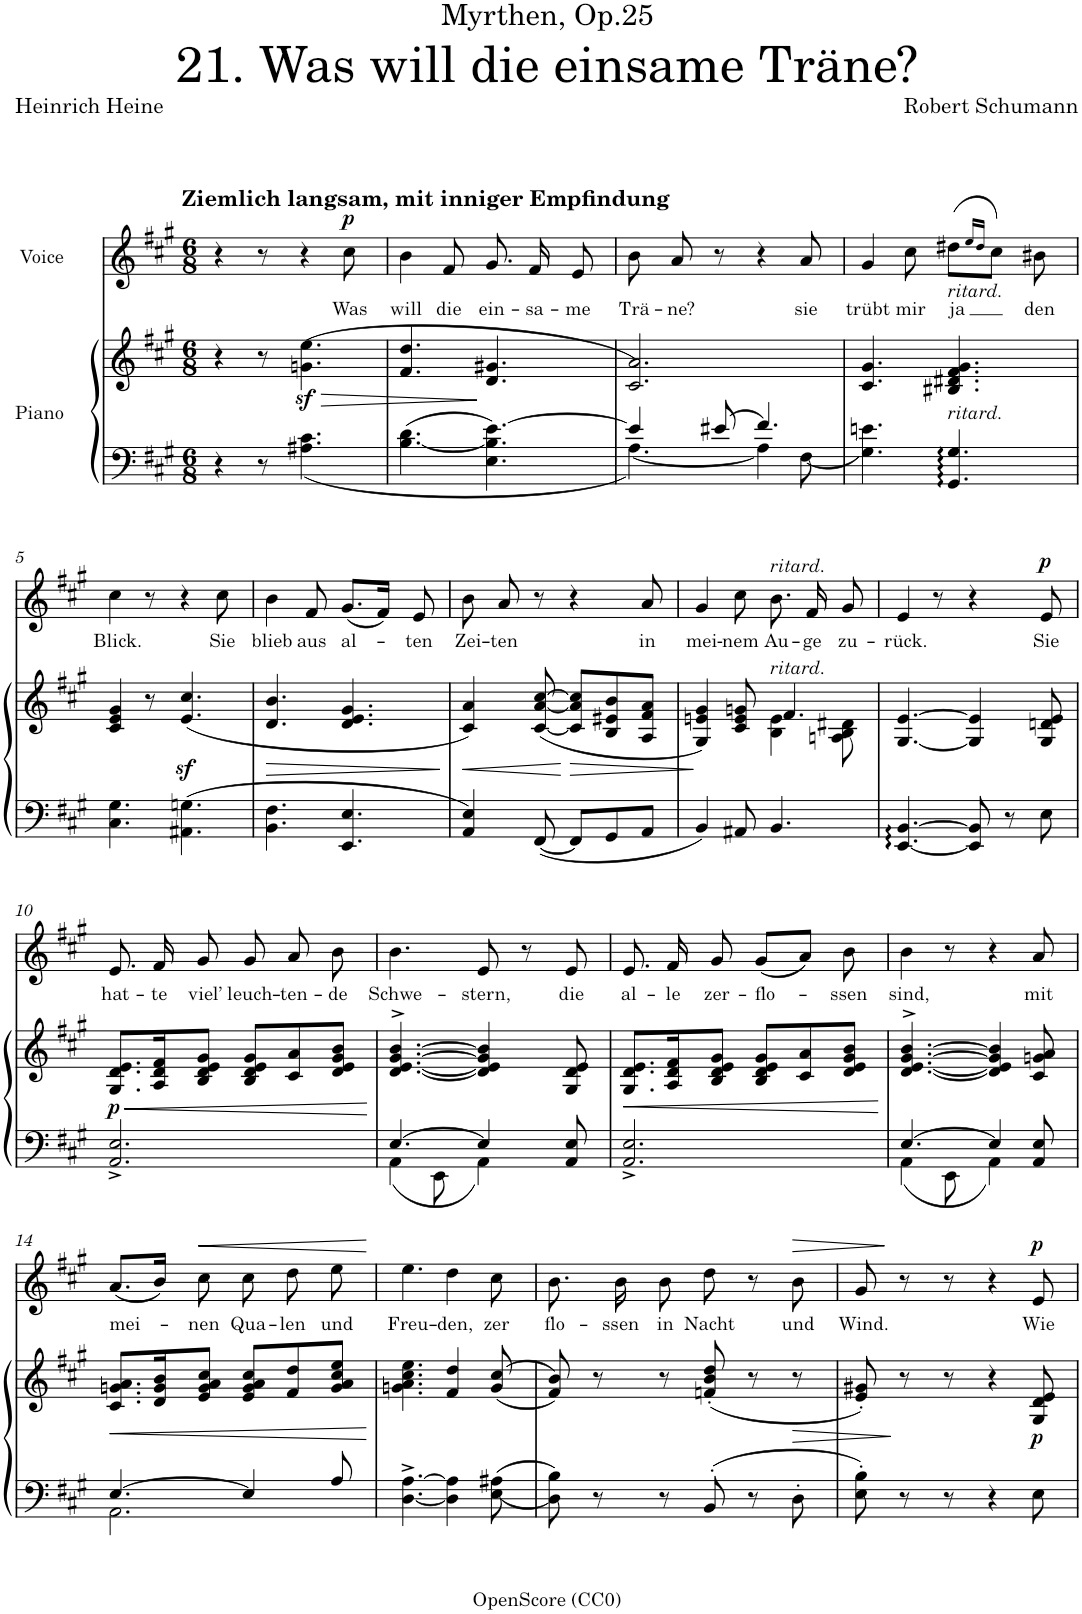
**kern	**kern	**dynam	**kern	**text	**dynam
*part2	*part2	*part2	*part1	*part1	*part1
*staff3	*staff2	*staff2/3	*staff1	*staff1	*staff1
*I"Piano	*	*	*I"Voice	*	*
*I'Pno	*	*	*	*	*
*clefF4	*clefG2	*	*clefG2	*	*
*k[f#c#g#]	*k[f#c#g#]	*	*k[f#c#g#]	*	*
*M6/8	*M6/8	*	*M6/8	*	*
=1	=1	=1	=1	=1	=1
!	!	!	!LO:TX:a:B:t=Ziemlich langsam, mit inniger Empfindung	!	!
4r	4r	.	4r	.	.
8r	8r	.	8r	.	.
!	!	!LO:HP:b	!	!	!
4.A#X\ 4.c#\	(4.gn\z< 4.ee\z<	>	4r	.	.
!	!	!	!	!LO:LY:b	!LO:DY:a
.	.	.	8cc#\	Was	p
=2	=2	=2	=2	=2	=2
!	!	!	!	!LO:LY:b	!
[4.B\ 4.d\	4.f#/ 4.dd/	.	4b\	will	.
!	!	!	!	!LO:LY:b	!
.	.	.	8f#/	die	.
!	!	!	!	!LO:LY:b	!
4.E\ 4.B\] [>4.e\	4.d/ 4.g#X/	]	8.g#/	ein-	.
!	!	!	!	!LO:LY:b	!
.	.	.	16f#/	-sa-	.
!	!	!	!	!LO:LY:b	!
.	.	.	8e/	-me	.
=3	=3	=3	=3	=3	=3
*^	*	*	*	*	*
!	!	!	!	!	!LO:LY:b	!
4e/]	[4.A\	2.c#/ 2.a/)	.	8b\	Trä-	.
!	!	!	!	!	!LO:LY:b	!
.	.	.	.	8a/	-ne?	.
8e#X/	.	.	.	8r	.	.
4.f#/	4A\]	.	.	4r	.	.
!	!	!	!	!	!LO:LY:b	!
.	8F#\	.	.	8a/	sie	.
=4	=4	=4	=4	=4	=4	=4
!	!	!	!	!	!LO:LY:b	!
*v	*v	*	*	*	*	*
4.G#\ 4.en\	4.c#/ 4.g#/	.	4g#/	trübt	.
!	!	!	!	!LO:LY:b	!
.	.	.	8cc#\	mir	.
!	!	!	!LO:TX:b:i:t=ritard.	!	!
!	!LO:TX:b:i:t=ritard.	!	!	!	!
!	!	!	!	!LO:LY:b	!
4.GG#/ 4.G#/	4.B#X/ 4.d#X/ 4.f#/ 4.g#/	.	(8dd#X\L	ja	.
.	.	.	16qee/LL	.	.
.	.	.	16qdd#/JJ	.	.
.	.	.	8cc#\J)	.	.
!	!	!	!	!LO:LY:b	!
.	.	.	8b#X\	den	.
!!LO:LB:g=z
=5	=5	=5	=5	=5	=5
!	!	!	!	!LO:LY:b	!
4.C#\ 4.G#\	4c#/ 4e/ 4g#/	.	4cc#\	Blick.	.
.	8r	.	8r	.	.
4.AA#X\ 4.Gn\	(<4.e/z< 4.cc#/z<	.	4r	.	.
!	!	!	!	!LO:LY:b	!
.	.	.	8cc#\	Sie	.
=6	=6	=6	=6	=6	=6
!	!	!LO:HP:b	!	!LO:LY:b	!
4.BB\ 4.F#\	4.d/ 4.b/	>	4b\	blieb	.
!	!	!	!	!LO:LY:b	!
.	.	.	8f#/	aus	.
!	!	!	!	!LO:LY:b	!
4.EE/ 4.E/	4.d/ 4.e/ 4.g#/	.	(8.g#/L	al-	.
.	.	.	16f#/Jk)	.	.
!	!	!	!	!LO:LY:b	!
.	.	.	8e/	-ten	.
.	.	]	.	.	.
=7	=7	=7	=7	=7	=7
!	!	!LO:HP:b	!	!LO:LY:b	!
4AA/ 4E/	4c#/ 4a/)	<	8b\	Zei-	.
!	!	!	!	!LO:LY:b	!
.	.	.	8a/	-ten	.
[8FF#/	([8c#/ [8a/ [8cc#/	.	8r	.	.
!	!	!LO:HP:n=1:b	!	!	!
8FF#/L]	8c#/] 8a/] 8cc#/]L	[ >	4r	.	.
8GG#/	8B/ 8e#X/ 8b/	.	.	.	.
!	!	!	!	!LO:LY:b	!
8AA/J	8A/ 8f#/ 8a/J	.	8a/	in	.
=8	=8	=8	=8	=8	=8
*	*^	*	*	*	*
!	!	!	!	!	!LO:LY:b	!
4BB/	4G#/ 4en/ 4g#/)	4ryy	.	4g#/	mei-	.
!	!	!	!	!	!LO:LY:b	!
8AA#X/	8c#/ 8e/ 8gn/	8ryy	]	8cc#\	-nem	.
!	!	!	!	!LO:TX:a:i:t=ritard.	!	!
!	!LO:TX:a:i:t=ritard.	!	!	!	!	!
!	!	!	!	!	!LO:LY:b	!
4.BB/	4.f#/	4B\ 4e\	.	8.b\	Au-	.
!	!	!	!	!	!LO:LY:b	!
.	.	.	.	16f#/	-ge	.
!	!	!	!	!	!LO:LY:b	!
.	.	8An\ 8B\ 8d#X\	.	8g#/	zu-	.
=9	=9	=9	=9	=9	=9	=9
!	!	!	!	!	!LO:LY:b	!
*	*v	*v	*	*	*	*
[4.EE/ [4.BB/	[4.G#/ [4.e/	.	4e/	-rück.	.
.	.	.	8r	.	.
8EE/] 8BB/]	4G#/] 4e/]	.	4r	.	.
8r	.	.	.	.	.
!	!	!	!	!LO:LY:b	!LO:DY:a
8E\	8G#/ 8dn/ 8e/	.	8e/	Sie	p
!!LO:LB:g=z
=10	=10	=10	=10	=10	=10
!	!	!LO:HP:b	!	!LO:LY:b	!
!	!	!LO:DY:n=1:b	!	!	!
2.AA/^ 2.E/^	8.G#/ 8.d/ 8.e/L	< p	8.e/	hat-	.
!	!	!	!	!LO:LY:b	!
.	16A/ 16d/ 16f#/K	.	16f#/	-te	.
!	!	!	!	!LO:LY:b	!
.	8B/ 8d/ 8e/ 8g#/J	.	8g#/	viel’	.
!	!	!	!	!LO:LY:b	!
.	8B/ 8d/ 8e/ 8g#/L	.	8g#/	leuch-	.
!	!	!	!	!LO:LY:b	!
.	8c#/ 8a/	.	8a/	-ten-	.
!	!	!	!	!LO:LY:b	!
.	8d/ 8e/ 8g#/ 8b/J	.	8b\	-de	.
.	.	[	.	.	.
=11	=11	=11	=11	=11	=11
*^	*	*	*	*	*
!	!	!	!	!	!LO:LY:b	!
[4.E/	4AA\	[4.d/^> [<4.e/^> [>4.g#/^> [4.b/^>	.	4.b\	Schwe-	.
.	8EE\	.	.	.	.	.
!	!	!	!	!	!LO:LY:b	!
4E/]	4AA\	4d/] 4e/] 4g#/] 4b/]	.	8e/	-stern,	.
.	.	.	.	8r	.	.
!	!	!	!	!	!LO:LY:b	!
8AA/ 8E/	8ryy	8G#/ 8d/ 8e/	.	8e/	die	.
=12	=12	=12	=12	=12	=12	=12
!	!	!	!LO:HP:b	!	!LO:LY:b	!
*v	*v	*	*	*	*	*
2.AA/^ 2.E/^	8.G#/ 8.d/ 8.e/L	<	8.e/	al-	.
!	!	!	!	!LO:LY:b	!
.	16A/ 16d/ 16f#/K	.	16f#/	-le	.
!	!	!	!	!LO:LY:b	!
.	8B/ 8d/ 8e/ 8g#/J	.	8g#/	zer-	.
!	!	!	!	!LO:LY:b	!
.	8B/ 8d/ 8e/ 8g#/L	.	(8g#/L	-flo-	.
.	8c#/ 8a/	.	8a/J)	.	.
!	!	!	!	!LO:LY:b	!
.	8d/ 8e/ 8g#/ 8b/J	.	8b\	-ssen	.
.	.	[	.	.	.
=13	=13	=13	=13	=13	=13
*^	*	*	*	*	*
!	!	!	!	!	!LO:LY:b	!
[4.E/	4AA\	[4.d/^> [<4.e/^> [>4.g#/^> [4.b/^>	.	4b\	sind,	.
.	8EE\	.	.	8r	.	.
4E/]	4AA\	4d/] 4e/] 4g#/] 4b/]	.	4r	.	.
!	!	!	!	!	!LO:LY:b	!
8AA/ 8E/	8ryy	8c#/ 8gn/ 8a/	.	8a/	mit	.
!!LO:LB:g=z
=14	=14	=14	=14	=14	=14	=14
!	!	!	!LO:HP:b	!	!LO:LY:b	!
[4.E/	2.AA\	8.c#/ 8.gn/ 8.a/L	<	(8.a/L	mei-	.
.	.	16d/ 16g/ 16b/K	.	16b/Jk)	.	.
!	!	!	!	!	!LO:LY:b	!LO:HP:b
.	.	8e/ 8g/ 8a/ 8cc#/J	.	8cc#\	-nen	<
!	!	!	!	!	!LO:LY:b	!
4E/]	.	8e/ 8g/ 8a/ 8cc#/L	.	8cc#\	Qua-	.
!	!	!	!	!	!LO:LY:b	!
.	.	8f#/ 8dd/	.	8dd\	-len	.
!	!	!	!	!	!LO:LY:b	!
8A/	.	8g/ 8a/ 8cc#/ 8ee/J	.	8ee\	und	.
*v	*v	*	*	*	*	*
.	.	[	.	.	[
=15	=15	=15	=15	=15	=15
!	!	!	!	!LO:LY:b	!
[4.D\^ [4.A\^	4.gn\^ 4.a\^ 4.cc#\^ 4.ee\^	.	4.ee\	Freu-	.
!	!	!	!	!LO:LY:b	!
4D\] 4A\]	4f#/ 4dd/	.	4dd\	-den,	.
!	!	!	!	!LO:LY:b	!
8E\ 8A#X\	((>8g/ 8cc#/	.	8cc#\	zer	.
=16	=16	=16	=16	=16	=16
!	!	!	!	!LO:LY:b	!
8D\ 8B\	8f#/ 8b/))	.	8.b\	flo-	.
8r	8r	.	.	.	.
!	!	!	!	!LO:LY:b	!
.	.	.	16b\	-ssen	.
!	!	!	!	!LO:LY:b	!
8r	8r	.	8b\	in	.
!	!	!	!	!LO:LY:b	!
8BB'>/	(8fn/' 8b/' 8dd/'	.	8dd\	Nacht	.
8r	8r	.	8r	.	.
!	!	!LO:HP:b	!	!LO:LY:b	!LO:HP:b
8D'\	8r	>	8b\	und	>
=17	=17	=17	=17	=17	=17
!	!	!	!	!LO:LY:b	!
8E\' 8B\'	8e/' 8g#X/')	.	8g#/	Wind.	.
8r	8r	]	8r	.	]
8r	8r	.	8r	.	.
4r	4r	.	4r	.	.
!	!	!LO:DY:b	!	!LO:LY:b	!LO:DY:a
8E\	8G#/ 8d/ 8e/	p	8e/	Wie	p
=	=	=	=	=	=
*-	*-	*-	*-	*-	*-
